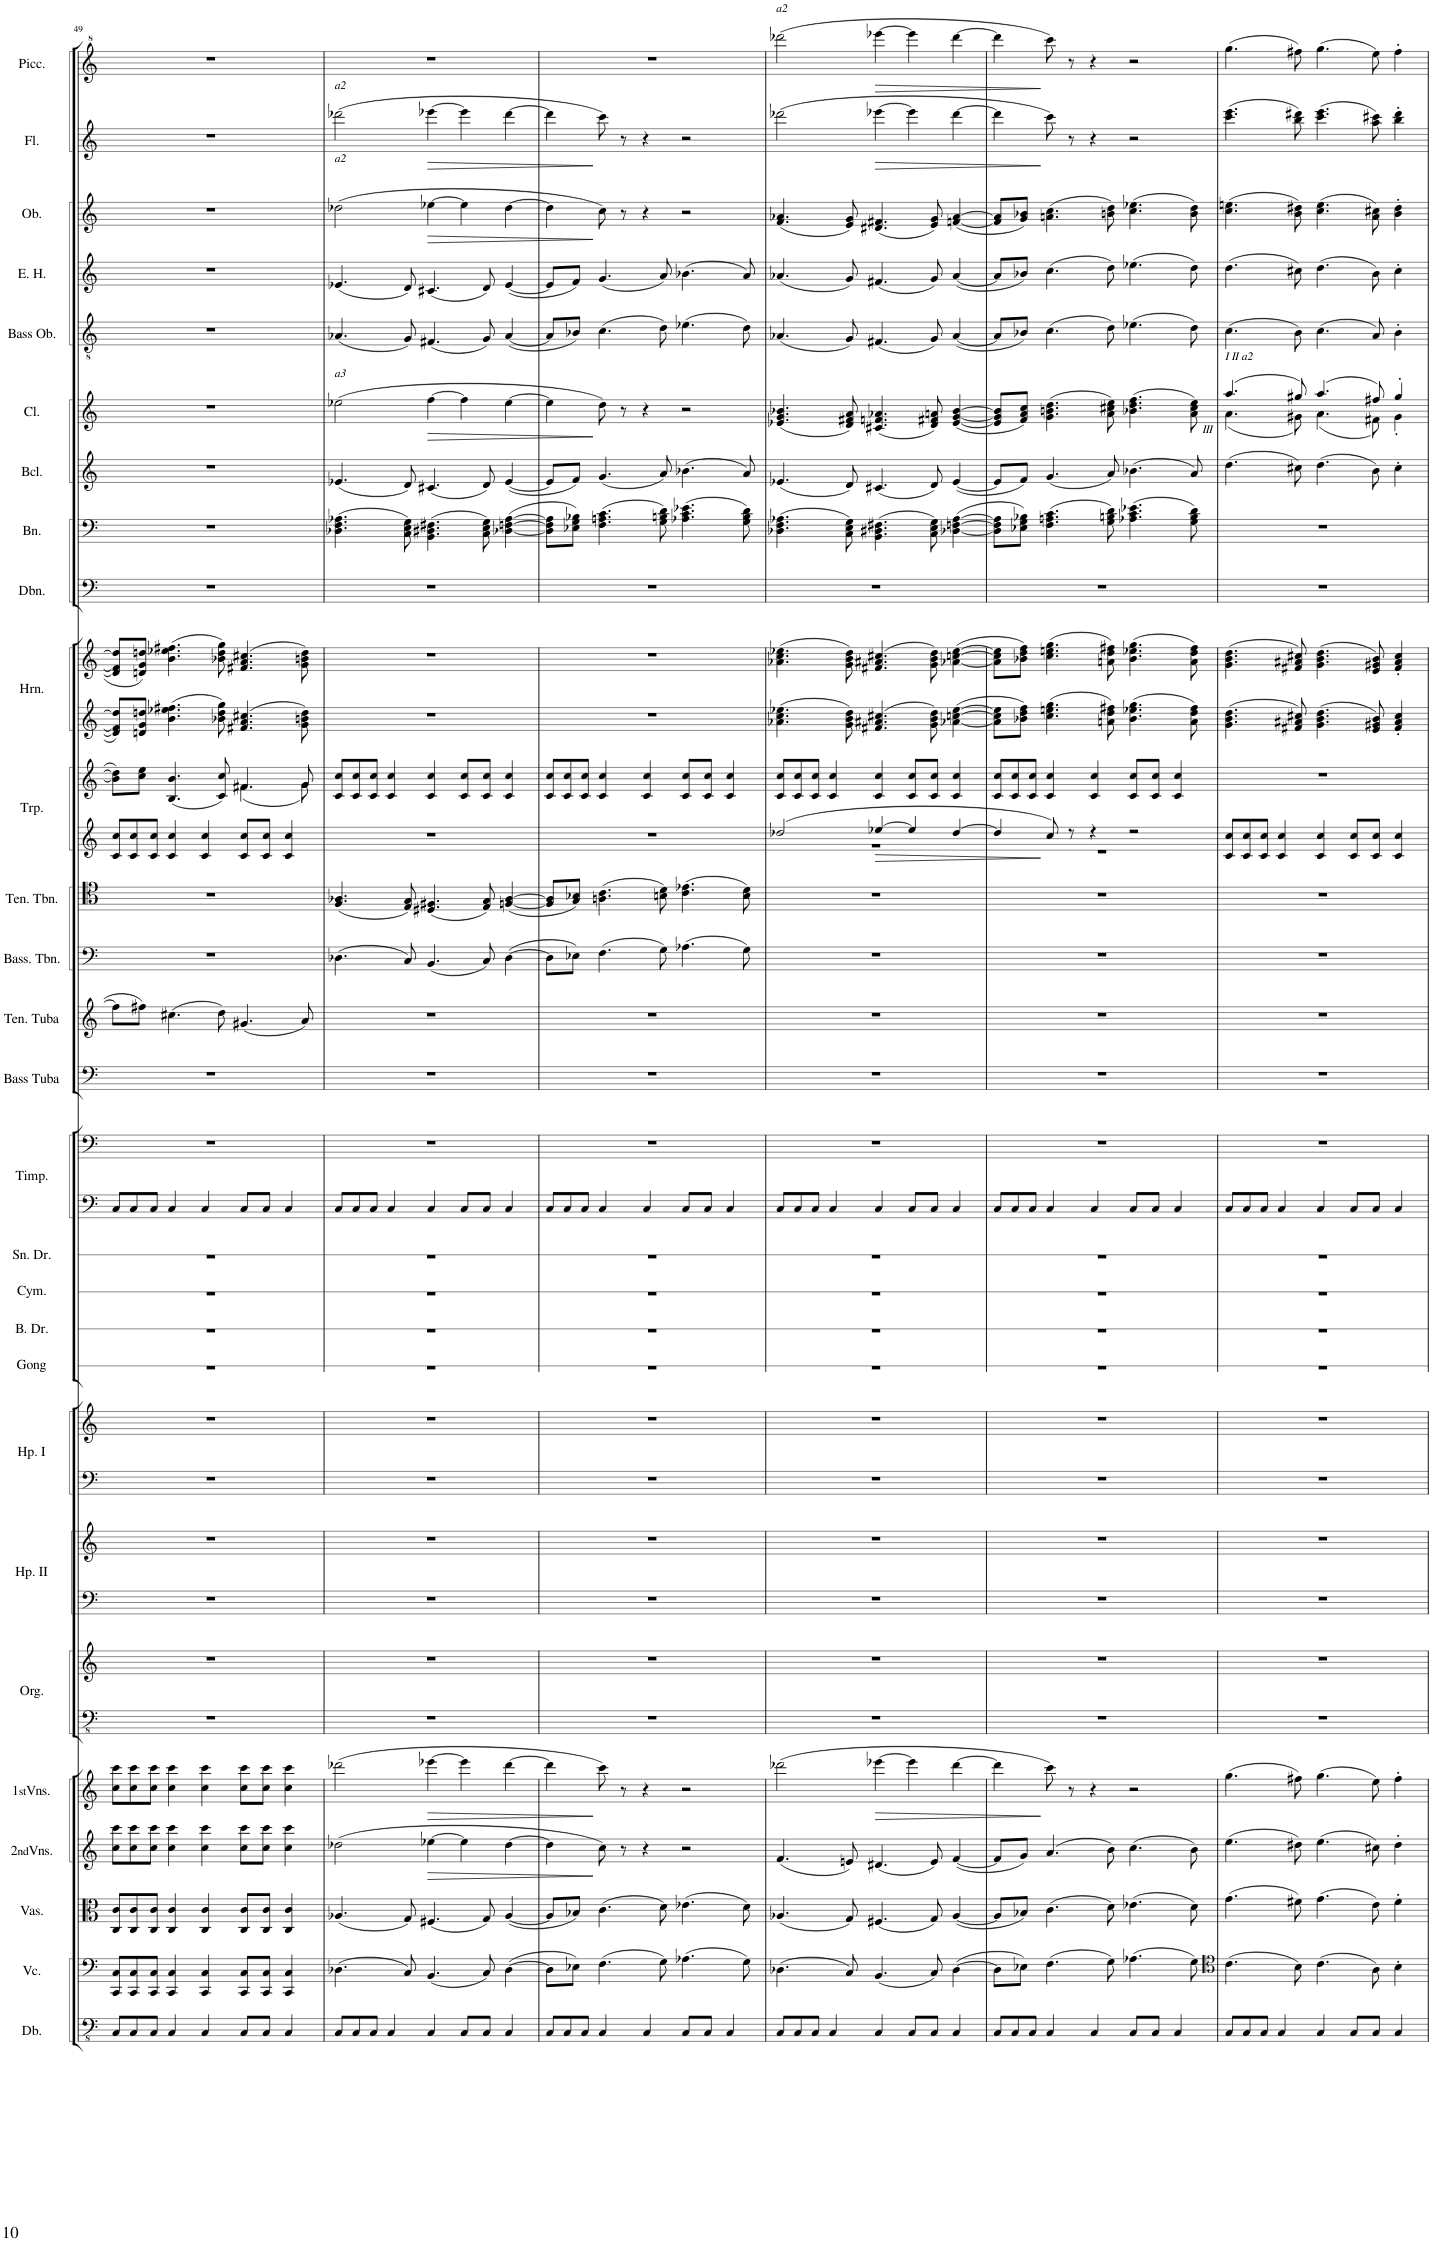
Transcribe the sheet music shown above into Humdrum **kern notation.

**kern	**kern	**kern	**kern	**kern	**dynam	**kern	**kern	**kern	**kern	**kern	**kern	**kern	**kern	**kern	**kern	**kern	**kern	**kern	**kern	**kern	**kern	**kern	**kern	**kern	**kern	**kern	**kern	**kern	**kern	**dynam	**kern	**kern	**kern	**dynam	**kern	**dynam	**kern	**dynam
*part34	*part33	*part32	*part31	*part30	*part30	*part29	*part28	*part27	*part26	*part25	*part24	*part23	*part22	*part21	*part20	*part19	*part18	*part17	*part16	*part15	*part14	*part13	*part12	*part11	*part10	*part9	*part8	*part7	*part6	*part6	*part5	*part4	*part3	*part3	*part2	*part2	*part1	*part1
*staff34	*staff33	*staff32	*staff31	*staff30	*staff30	*staff29	*staff28	*staff27	*staff26	*staff25	*staff24	*staff23	*staff22	*staff21	*staff20	*staff19	*staff18	*staff17	*staff16	*staff15	*staff14	*staff13	*staff12	*staff11	*staff10	*staff9	*staff8	*staff7	*staff6	*staff6	*staff5	*staff4	*staff3	*staff3	*staff2	*staff2	*staff1	*staff1
*I"Doublebasses	*I"Violoncellos	*I"Violas	*I"2ndViolins	*I"1stViolins	*	*I"Organ	*I"Organ	*I"Harp II	*I"Harp II	*I"Harp I	*I"Harp I	*I"Gong	*I"Bass Drum	*I"Cymbal	*I"Side Drum	*I"6 Timpani (two players)	*I"6 Timpani (two players)	*I"Bass Tuba	*I"Tenor Tuba in Bb	*I"Bass Trombone	*I"2 Tenor Trombones	*I"4 Trumpets in C	*I"4 Trumpets in C	*I"6 Horns in F	*I"6 Horns in F	*I"Double Bassoon	*I"3 Bassoons	*I"Bass Clarinet in Bb	*I"3 Clarinets in Bb	*	*I"Bass Oboe	*I"English Horn	*I"2 Oboes	*	*I"2 Flutes	*	*I"2 Piccolos	*
*I'Db.	*I'Vc.	*I'Vas.	*I'2ndVns.	*I'1stVns.	*	*I'Org.	*I'Org.	*I'Hp. II	*I'Hp. II	*I'Hp. I	*I'Hp. I	*I'Gong	*I'B. Dr.	*I'Cym.	*	*I'Timp.	*I'Timp.	*I'Bass Tuba	*I'Ten. Tuba	*I'Bass. Tbn.	*I'Ten. Tbn.	*I'Trp.	*I'Trp.	*I'Hrn.	*I'Hrn.	*I'Dbn.	*I'Bn.	*I'Bcl.	*I'Cl.	*	*I'Bass Ob.	*I'E. H.	*I'Ob.	*	*I'Fl.	*	*I'Picc.	*
!!LO:PB:g=z
*clefFv4	*clefF4	*clefC3	*clefG2	*clefG2	*	*clefFv4	*clefG2	*clefF4	*clefG2	*clefF4	*clefG2	*clefX	*clefX	*clefX	*clefX	*clefF4	*clefF4	*clefF4	*clefG2	*clefF4	*clefC4	*clefG2	*clefG2	*clefG2	*clefG2	*clefF4	*clefF4	*clefG2	*clefG2	*	*clefGv2	*clefG2	*clefG2	*	*clefG2	*	*clefG^2	*
*Trd7c12	*	*	*	*	*	*	*	*	*	*	*	*	*	*	*	*	*	*	*Trd8c14	*	*	*	*	*Trd4c7	*Trd4c7	*Trd7c12	*	*Trd8c14	*Trd1c2	*	*	*Trd4c7	*	*	*	*	*Trd-7c-12	*
*k[]	*k[]	*k[]	*k[]	*k[]	*	*k[]	*k[]	*k[]	*k[]	*k[]	*k[]	*k[]	*k[]	*k[]	*k[]	*k[]	*k[]	*k[]	*k[]	*k[]	*k[]	*k[]	*k[]	*k[]	*k[]	*k[]	*k[]	*k[]	*k[]	*	*k[]	*k[]	*k[]	*	*k[]	*	*k[]	*
*M5/4	*M5/4	*M5/4	*M5/4	*M5/4	*	*M5/4	*M5/4	*M5/4	*M5/4	*M5/4	*M5/4	*M5/4	*M5/4	*M5/4	*M5/4	*M5/4	*M5/4	*M5/4	*M5/4	*M5/4	*M5/4	*M5/4	*M5/4	*M5/4	*M5/4	*M5/4	*M5/4	*M5/4	*M5/4	*	*M5/4	*M5/4	*M5/4	*	*M5/4	*	*M5/4	*
*Xbrackettup	*	*	*Xbrackettup	*Xbrackettup	*	*	*	*	*	*	*	*	*	*	*	*Xbrackettup	*	*	*	*	*	*	*	*	*	*	*	*	*	*	*	*	*	*	*	*	*	*
=49	=49	=49	=49	=49	=49	=49	=49	=49	=49	=49	=49	=49	=49	=49	=49	=49	=49	=49	=49	=49	=49	=49	=49	=49	=49	=49	=49	=49	=49	=49	=49	=49	=49	=49	=49	=49	=49	=49
*	*	*	*	*	*	*	*	*	*	*	*	*	*	*	*	*	*	*	*	*	*	*	*^	*	*	*	*	*	*	*	*	*	*	*	*	*	*	*
12CC/L	12CC/ 12C/L	12C/ 12c/L	12cc\ 12ccc\L	12cc\ 12ccc\L	.	4%5r	4%5r	4%5r	4%5r	4%5r	4%5r	4%5r	4%5r	4%5r	4%5r	12C/L	4%5r	4%5r	8ff\L]	4%5r	4%5r	12c/ 12cc/L	8b\] 8dd#\]L	2.ryy	8d#/] 8f#/] 8dd#/]L	8d#/] 8f#/] 8dd#/]L	4%5r	4%5r	4%5r	4%5r	.	4%5r	4%5r	4%5r	.	4%5r	.	4%5r	.
12CC/	12CC/ 12C/	12C/ 12c/	12cc\ 12ccc\	12cc\ 12ccc\	.	.	.	.	.	.	.	.	.	.	.	12C/	.	.	.	.	.	12c/ 12cc/	.	.	.	.	.	.	.	.	.	.	.	.	.	.	.	.	.
.	.	.	.	.	.	.	.	.	.	.	.	.	.	.	.	.	.	.	8ff#X\J	.	.	.	8cc\ 8ee\J	.	8dn/ 8g/ 8ddn/J	8dn/ 8g/ 8ddn/J	.	.	.	.	.	.	.	.	.	.	.	.	.
12CC/J	12CC/ 12C/J	12C/ 12c/J	12cc\ 12ccc\J	12cc\ 12ccc\J	.	.	.	.	.	.	.	.	.	.	.	12C/J	.	.	.	.	.	12c/ 12cc/J	.	.	.	.	.	.	.	.	.	.	.	.	.	.	.	.	.
4CC/	4CC/ 4C/	4C/ 4c/	4cc\ 4ccc\	4cc\ 4ccc\	.	.	.	.	.	.	.	.	.	.	.	4C/	.	.	(4.cc#X\	.	.	4c/ 4cc/	(4.B/ 4.b/	.	4.b\ 4.ee-X\ 4.ff#X\	(4.b\ 4.ee-X\ 4.ff#X\	.	.	.	.	.	.	.	.	.	.	.	.	.
4CC/	4CC/ 4C/	4C/ 4c/	4cc\ 4ccc\	4cc\ 4ccc\	.	.	.	.	.	.	.	.	.	.	.	4C/	.	.	.	.	.	4c/ 4cc/	.	.	.	.	.	.	.	.	.	.	.	.	.	.	.	.	.
.	.	.	.	.	.	.	.	.	.	.	.	.	.	.	.	.	.	.	8dd\)	.	.	.	8c/ 8cc/)	.	8b-X\ 8dd\ 8gg\	8b-X\ 8dd\ 8gg\)	.	.	.	.	.	.	.	.	.	.	.	.	.
8CC/L	8CC/ 8C/L	8C/ 8c/L	8cc\ 8ccc\L	8cc\ 8ccc\L	.	.	.	.	.	.	.	.	.	.	.	8C/L	.	.	(4.g#X/	.	.	8c/ 8cc/L	4.f#X/	(4.f#\	4.f#X/ 4.a/ 4.cc#X/	(4.f#X/ 4.a/ 4.cc#X/	.	.	.	.	.	.	.	.	.	.	.	.	.
8CC/J	8CC/ 8C/J	8C/ 8c/J	8cc\ 8ccc\J	8cc\ 8ccc\J	.	.	.	.	.	.	.	.	.	.	.	8C/J	.	.	.	.	.	8c/ 8cc/J	.	.	.	.	.	.	.	.	.	.	.	.	.	.	.	.	.
4CC/	4CC/ 4C/	4C/ 4c/	4cc\ 4ccc\	4cc\ 4ccc\	.	.	.	.	.	.	.	.	.	.	.	4C/	.	.	.	.	.	4c/ 4cc/	.	.	.	.	.	.	.	.	.	.	.	.	.	.	.	.	.
.	.	.	.	.	.	.	.	.	.	.	.	.	.	.	.	.	.	.	8a/)	.	.	.	8g/	8g\)	8g\ 8bn\ 8dd\	8g\ 8bn\ 8dd\)	.	.	.	.	.	.	.	.	.	.	.	.	.
=50	=50	=50	=50	=50	=50	=50	=50	=50	=50	=50	=50	=50	=50	=50	=50	=50	=50	=50	=50	=50	=50	=50	=50	=50	=50	=50	=50	=50	=50	=50	=50	=50	=50	=50	=50	=50	=50	=50	=50
!	!	!	!	!	!	!	!	!	!	!	!	!	!	!	!	!	!	!	!	!	!	!	!	!	!	!	!	!	!	!	!	!	!	!	!	!LO:TX:a:i:t=a2	!	!	!
!	!	!	!	!	!	!	!	!	!	!	!	!	!	!	!	!	!	!	!	!	!	!	!	!	!	!	!	!	!	!	!	!	!	!LO:TX:a:i:t=a2	!	!	!	!	!
!	!	!	!	!	!	!	!	!	!	!	!	!	!	!	!	!	!	!	!	!	!	!	!	!	!	!	!	!	!	!LO:TX:a:i:t=a3	!	!	!	!	!	!	!	!	!
*	*	*	*	*	*	*	*	*	*	*	*	*	*	*	*	*	*	*	*	*	*	*	*v	*v	*	*	*	*	*	*	*	*	*	*	*	*	*	*	*
12CC/L	(4.D-X\	(4.A-X/	(2dd-X\	(2ddd-X\	.	4%5r	4%5r	4%5r	4%5r	4%5r	4%5r	4%5r	4%5r	4%5r	4%5r	12C/L	4%5r	4%5r	4%5r	(4.D-X\	(4.F/ 4.A-X/	4%5r	12c/ 12cc/L	4%5r	4%5r	4%5r	(4.D-X\ 4.F\ 4.A-X\	(4.e-X/	(2ee-X\	.	(4.A-X/	(4.e-X/	(2dd-X\	.	(2ddd-X\	.	4%5r	.
12CC/	.	.	.	.	.	.	.	.	.	.	.	.	.	.	.	12C/	.	.	.	.	.	.	12c/ 12cc/	.	.	.	.	.	.	.	.	.	.	.	.	.	.	.
12CC/J	.	.	.	.	.	.	.	.	.	.	.	.	.	.	.	12C/J	.	.	.	.	.	.	12c/ 12cc/J	.	.	.	.	.	.	.	.	.	.	.	.	.	.	.
4CC/	.	.	.	.	.	.	.	.	.	.	.	.	.	.	.	4C/	.	.	.	.	.	.	4c/ 4cc/	.	.	.	.	.	.	.	.	.	.	.	.	.	.	.
.	8C/)	8G/)	.	.	.	.	.	.	.	.	.	.	.	.	.	.	.	.	.	8C/)	8E/ 8G/)	.	.	.	.	.	8C\ 8E\ 8G\)	8d/)	.	.	8G/)	8d/)	.	.	.	.	.	.
!	!	!	!	!	!LO:HP:b	!	!	!	!	!	!	!	!	!	!	!	!	!	!	!	!	!	!	!	!	!	!	!	!	!LO:HP:b	!	!	!	!LO:HP:b	!	!LO:HP:b	!	!
4CC/	(4.BB/	(4.F#X/	[4ee-X\	[4eee-X\	>	.	.	.	.	.	.	.	.	.	.	4C/	.	.	.	(4.BB/	(4.D#X/ 4.F#X/	.	4c/ 4cc/	.	.	.	(4.BB\ 4.D#X\ 4.F#X\	(4.c#X/	[4ff\	>	(4.F#X/	(4.c#X/	[4ee-X\	>	[4eee-X\	>	.	.
8CC/L	.	.	4ee-\]	4eee-\]	.	.	.	.	.	.	.	.	.	.	.	8C/L	.	.	.	.	.	.	8c/ 8cc/L	.	.	.	.	.	4ff\]	.	.	.	4ee-\]	.	4eee-\]	.	.	.
8CC/J	8C/)	8G/)	.	.	.	.	.	.	.	.	.	.	.	.	.	8C/J	.	.	.	8C/)	8E/ 8G/)	.	8c/ 8cc/J	.	.	.	8C\ 8E\ 8G\)	8d/)	.	.	8G/)	8d/)	.	.	.	.	.	.
4CC/	([4D-\	([4A-/	[4dd-\	[4ddd-\	.	.	.	.	.	.	.	.	.	.	.	4C/	.	.	.	([4D-\	([4Fn/ [4A-/	.	4c/ 4cc/	.	.	.	([4D-X\ [4Fn\ [4A-\	([4e-/	[4ee-\	.	([4A-/	([4e-/	[4dd-\	.	[4ddd-\	.	.	.
=51	=51	=51	=51	=51	=51	=51	=51	=51	=51	=51	=51	=51	=51	=51	=51	=51	=51	=51	=51	=51	=51	=51	=51	=51	=51	=51	=51	=51	=51	=51	=51	=51	=51	=51	=51	=51	=51	=51
12CC/L	8D-\L]	8A-/L]	4dd-\]	4ddd-\]	.	4%5r	4%5r	4%5r	4%5r	4%5r	4%5r	4%5r	4%5r	4%5r	4%5r	12C/L	4%5r	4%5r	4%5r	8D-\L]	8F/] 8A-/]L	4%5r	12c/ 12cc/L	4%5r	4%5r	4%5r	8D-\] 8F\] 8A-\]L	8e-/L]	4ee-\]	.	8A-/L]	8e-/L]	4dd-\]	.	4ddd-\]	.	4%5r	.
12CC/	.	.	.	.	.	.	.	.	.	.	.	.	.	.	.	12C/	.	.	.	.	.	.	12c/ 12cc/	.	.	.	.	.	.	.	.	.	.	.	.	.	.	.
.	8E-X\J)	8B-X/J)	.	.	.	.	.	.	.	.	.	.	.	.	.	.	.	.	.	8E-X\J)	8G/ 8B-X/J)	.	.	.	.	.	8E-X\ 8G\ 8B-X\J)	8f/J)	.	.	8B-X/J)	8f/J)	.	.	.	.	.	.
12CC/J	.	.	.	.	.	.	.	.	.	.	.	.	.	.	.	12C/J	.	.	.	.	.	.	12c/ 12cc/J	.	.	.	.	.	.	.	.	.	.	.	.	.	.	.
4CC/	(4.F\	(4.c\	8cc\)	8ccc\)	.	.	.	.	.	.	.	.	.	.	.	4C/	.	.	.	(4.F\	(4.An\ 4.c\	.	4c/ 4cc/	.	.	.	(4.F\ 4.An\ 4.c\	(4.g/	8dd\)	]	(4.c\	(4.g/	8cc\)	]	8ccc\)	]	.	.
.	.	.	8r	8r	.	.	.	.	.	.	.	.	.	.	.	.	.	.	.	.	.	.	.	.	.	.	.	.	8r	.	.	.	8r	.	8r	.	.	.
4CC/	.	.	4r	4r	.	.	.	.	.	.	.	.	.	.	.	4C/	.	.	.	.	.	.	4c/ 4cc/	.	.	.	.	.	4r	.	.	.	4r	.	4r	.	.	.
.	8G\)	8d\)	.	.	.	.	.	.	.	.	.	.	.	.	.	.	.	.	.	8G\)	8Bn\ 8d\)	.	.	.	.	.	8G\ 8Bn\ 8d\)	8a/)	.	.	8d\)	8a/)	.	.	.	.	.	.
8CC/L	(4.A-X\	(4.e-X\	2r	2r	.	.	.	.	.	.	.	.	.	.	.	8C/L	.	.	.	(4.A-X\	(4.c\ 4.e-X\	.	8c/ 8cc/L	.	.	.	(4.A-X\ 4.c\ 4.e-X\	(4.b-X\	2r	.	(4.e-X\	(4.b-X\	2r	.	2r	.	.	.
8CC/J	.	.	.	.	.	.	.	.	.	.	.	.	.	.	.	8C/J	.	.	.	.	.	.	8c/ 8cc/J	.	.	.	.	.	.	.	.	.	.	.	.	.	.	.
4CC/	.	.	.	.	.	.	.	.	.	.	.	.	.	.	.	4C/	.	.	.	.	.	.	4c/ 4cc/	.	.	.	.	.	.	.	.	.	.	.	.	.	.	.
.	8G\)	8d\)	.	.	.	.	.	.	.	.	.	.	.	.	.	.	.	.	.	8G\)	8B\ 8d\)	.	.	.	.	.	8G\ 8B\ 8d\)	8a/)	.	.	8d\)	8a/)	.	.	.	.	.	.
=52	=52	=52	=52	=52	=52	=52	=52	=52	=52	=52	=52	=52	=52	=52	=52	=52	=52	=52	=52	=52	=52	=52	=52	=52	=52	=52	=52	=52	=52	=52	=52	=52	=52	=52	=52	=52	=52	=52
*	*	*	*	*	*	*	*	*	*	*	*	*	*	*	*	*	*	*	*	*	*	*^	*	*	*	*	*	*	*	*	*	*	*	*	*	*	*	*
!	!	!	!	!	!	!	!	!	!	!	!	!	!	!	!	!	!	!	!	!	!	!	!	!	!	!	!	!	!	!	!	!	!	!	!	!	!	!LO:TX:a:i:t=a2	!
12CC/L	(4.D-X\	(4.A-X/	(4.f/	(2ddd-X\	.	4%5r	4%5r	4%5r	4%5r	4%5r	4%5r	4%5r	4%5r	4%5r	4%5r	12C/L	4%5r	4%5r	4%5r	4%5r	4%5r	2dd-X/	4%5r	12c/ 12cc/L	4.a-X\ 4.cc\ 4.ee-X\	(4.a-X\ 4.cc\ 4.ee-X\	4%5r	(4.D-X\ 4.F\ 4.A-X\	(4.e-X/	(4.e-X/ 4.g/ 4.b-X/	.	(4.A-X/	(4.a-X/	(4.f/ 4.a-X/	.	(2ddd-X\	.	(2dddd-X\	.
12CC/	.	.	.	.	.	.	.	.	.	.	.	.	.	.	.	12C/	.	.	.	.	.	.	.	12c/ 12cc/	.	.	.	.	.	.	.	.	.	.	.	.	.	.	.
12CC/J	.	.	.	.	.	.	.	.	.	.	.	.	.	.	.	12C/J	.	.	.	.	.	.	.	12c/ 12cc/J	.	.	.	.	.	.	.	.	.	.	.	.	.	.	.
4CC/	.	.	.	.	.	.	.	.	.	.	.	.	.	.	.	4C/	.	.	.	.	.	.	.	4c/ 4cc/	.	.	.	.	.	.	.	.	.	.	.	.	.	.	.
.	8C/)	8G/)	8en/)	.	.	.	.	.	.	.	.	.	.	.	.	.	.	.	.	.	.	.	.	.	8g\ 8b\ 8dd\	8g\ 8b\ 8dd\)	.	8C\ 8E\ 8G\)	8d/)	8d/ 8f#X/ 8a/)	.	8G/)	8g/)	8e/ 8g/)	.	.	.	.	.
!	!	!	!	!	!	!	!	!	!	!	!	!	!	!	!	!	!	!	!	!	!	!	!	!	!	!	!	!	!	!	!	!	!	!	!	!	!LO:HP:b	!	!LO:HP:b
4CC/	(4.BB/	(4.F#X/	(4.d#X/	[4eee-X\	.	.	.	.	.	.	.	.	.	.	.	4C/	.	.	.	.	.	[4ee-X/	.	4c/ 4cc/	4.f#X/ 4.a#X/ 4.cc#X/	(4.f#X/ 4.a#X/ 4.cc#X/	.	(4.BB\ 4.D#X\ 4.F#X\	(4.c#X/	(4.c#X/ 4.fn/ 4.a-X/	.	(4.F#X/	(4.f#X/	(4.d#X/ 4.f#X/	.	[4eee-X\	>	[4eeee-X\	>
8CC/L	.	.	.	4eee-\]	.	.	.	.	.	.	.	.	.	.	.	8C/L	.	.	.	.	.	4ee-/]	.	8c/ 8cc/L	.	.	.	.	.	.	.	.	.	.	.	4eee-\]	.	4eeee-\]	.
8CC/J	8C/)	8G/)	8e/)	.	.	.	.	.	.	.	.	.	.	.	.	8C/J	.	.	.	.	.	.	.	8c/ 8cc/J	8g\ 8b\ 8dd\	8g\ 8b\ 8dd\)	.	8C\ 8E\ 8G\)	8d/)	8d/ 8f#X/ 8an/)	.	8G/)	8g/)	8e/ 8g/)	.	.	.	.	.
4CC/	([4D-\	([4A-/	([4f/	[4ddd-\	.	.	.	.	.	.	.	.	.	.	.	4C/	.	.	.	.	.	[4dd-/	.	4c/ 4cc/	[4a-X\ [4ccn\ [4ee-\	([4a-X\ [4ccn\ [4ee-\	.	([4D-X\ [4Fn\ [4A-\	([4e-/	([4e-/ [4g/ [4b-/	.	([4A-/	([4a-/	([4fn/ [4a-/	.	[4ddd-\	.	[4dddd-\	.
=53	=53	=53	=53	=53	=53	=53	=53	=53	=53	=53	=53	=53	=53	=53	=53	=53	=53	=53	=53	=53	=53	=53	=53	=53	=53	=53	=53	=53	=53	=53	=53	=53	=53	=53	=53	=53	=53	=53	=53
12CC/L	8D-\L]	8A-/L]	8f/L]	4ddd-\]	.	4%5r	4%5r	4%5r	4%5r	4%5r	4%5r	4%5r	4%5r	4%5r	4%5r	12C/L	4%5r	4%5r	4%5r	4%5r	4%5r	4dd-/]	4%5r	12c/ 12cc/L	8a-\] 8cc\] 8ee-\]L	8a-\] 8cc\] 8ee-\]L	4%5r	8D-\] 8F\] 8A-\]L	8e-/L]	8e-/] 8g/] 8b-/]L	.	8A-/L]	8a-/L]	8f/] 8a-/]L	.	4ddd-\]	.	4dddd-\]	.
12CC/	.	.	.	.	.	.	.	.	.	.	.	.	.	.	.	12C/	.	.	.	.	.	.	.	12c/ 12cc/	.	.	.	.	.	.	.	.	.	.	.	.	.	.	.
.	8E-X\J)	8B-X/J)	8g/J)	.	.	.	.	.	.	.	.	.	.	.	.	.	.	.	.	.	.	.	.	.	8b-X\ 8dd\ 8ff\J	8b-X\ 8dd\ 8ff\J)	.	8E-X\ 8G\ 8B-X\J)	8f/J)	8f/ 8a/ 8cc/J)	.	8B-X/J)	8b-X/J)	8g/ 8b-X/J)	.	.	.	.	.
12CC/J	.	.	.	.	.	.	.	.	.	.	.	.	.	.	.	12C/J	.	.	.	.	.	.	.	12c/ 12cc/J	.	.	.	.	.	.	.	.	.	.	.	.	.	.	.
4CC/	(4.F\	(4.c\	(4.a/	8ccc\)	]	.	.	.	.	.	.	.	.	.	.	4C/	.	.	.	.	.	8cc/	.	4c/ 4cc/	4.cc\ 4.een\ 4.gg\	(4.cc\ 4.een\ 4.gg\	.	(4.F\ 4.An\ 4.c\	(4.g/	(4.g\ 4.bn\ 4.dd\	.	(4.c\	(4.cc\	(4.an\ 4.cc\	.	8ccc\)	]	8cccc\)	]
.	.	.	.	8r	.	.	.	.	.	.	.	.	.	.	.	.	.	.	.	.	.	8r	.	.	.	.	.	.	.	.	.	.	.	.	.	8r	.	8r	.
4CC/	.	.	.	4r	.	.	.	.	.	.	.	.	.	.	.	4C/	.	.	.	.	.	4r	.	4c/ 4cc/	.	.	.	.	.	.	.	.	.	.	.	4r	.	4r	.
.	8G\)	8d\)	8b\)	.	.	.	.	.	.	.	.	.	.	.	.	.	.	.	.	.	.	.	.	.	8an\ 8dd\ 8ff#X\	8an\ 8dd\ 8ff#X\)	.	8G\ 8Bn\ 8d\)	8a/)	8a\ 8cc#X\ 8ee\)	.	8d\)	8dd\)	8bn\ 8dd\)	.	.	.	.	.
8CC/L	(4.A-X\	(4.e-X\	(4.cc\	2r	.	.	.	.	.	.	.	.	.	.	.	8C/L	.	.	.	.	.	2r	.	8c/ 8cc/L	4.b-\ 4.ee-X\ 4.gg\	(4.b-\ 4.ee-X\ 4.gg\	.	(4.A-X\ 4.c\ 4.e-X\	(4.b-X\	(4.b-X\ 4.dd\ 4.ff\	.	(4.e-X\	(4.ee-X\	(4.cc\ 4.ee-X\	.	2r	.	2r	.
8CC/J	.	.	.	.	.	.	.	.	.	.	.	.	.	.	.	8C/J	.	.	.	.	.	.	.	8c/ 8cc/J	.	.	.	.	.	.	.	.	.	.	.	.	.	.	.
4CC/	.	.	.	.	.	.	.	.	.	.	.	.	.	.	.	4C/	.	.	.	.	.	.	.	4c/ 4cc/	.	.	.	.	.	.	.	.	.	.	.	.	.	.	.
.	8G\)	8d\)	8b\)	.	.	.	.	.	.	.	.	.	.	.	.	.	.	.	.	.	.	.	.	.	8a\ 8dd\ 8ff#\	8a\ 8dd\ 8ff#\)	.	8G\ 8B\ 8d\)	8a/)	8a\ 8cc#\ 8ee\)	.	8d\)	8dd\)	8b\ 8dd\)	.	.	.	.	.
*	*	*	*	*	*	*	*	*	*	*	*	*	*	*	*	*	*	*	*	*	*	*v	*v	*	*	*	*	*	*	*	*	*	*	*	*	*	*	*	*
=54	=54	=54	=54	=54	=54	=54	=54	=54	=54	=54	=54	=54	=54	=54	=54	=54	=54	=54	=54	=54	=54	=54	=54	=54	=54	=54	=54	=54	=54	=54	=54	=54	=54	=54	=54	=54	=54	=54
*	*clefC4	*	*	*	*	*	*	*	*	*	*	*	*	*	*	*	*	*	*	*	*	*	*	*	*	*	*	*	*	*	*	*	*	*	*	*	*	*
*	*	*	*	*	*	*	*	*	*	*	*	*	*	*	*	*	*	*	*	*	*	*	*	*	*	*	*	*	*^	*	*	*	*	*	*	*	*	*
!	!	!	!	!	!	!	!	!	!	!	!	!	!	!	!	!	!	!	!	!	!	!	!	!	!	!	!	!	!LO:TX:a:i:t=I II a2	!	!	!	!	!	!	!	!	!	!
!	!	!	!	!	!	!	!	!	!	!	!	!	!	!	!	!	!	!	!	!	!	!	!	!	!	!	!	!	!LO:TX:b:i:t=III	!	!	!	!	!	!	!	!	!	!
12CC/L	(4.c\	(4.g\	(4.ee\	(4.gg\	.	4%5r	4%5r	4%5r	4%5r	4%5r	4%5r	4%5r	4%5r	4%5r	4%5r	12C/L	4%5r	4%5r	4%5r	4%5r	4%5r	12c/ 12cc/L	4%5r	4.g\ 4.b\ 4.dd\	(4.g\ 4.b\ 4.dd\	4%5r	4%5r	(4.dd\	(4.aa/	(4.a\	.	(4.c\	(4.dd\	(4.cc\ 4.een\	.	(4.ccc\ 4.eee\	.	(4.ggg\	.
12CC/	.	.	.	.	.	.	.	.	.	.	.	.	.	.	.	12C/	.	.	.	.	.	12c/ 12cc/	.	.	.	.	.	.	.	.	.	.	.	.	.	.	.	.	.
12CC/J	.	.	.	.	.	.	.	.	.	.	.	.	.	.	.	12C/J	.	.	.	.	.	12c/ 12cc/J	.	.	.	.	.	.	.	.	.	.	.	.	.	.	.	.	.
4CC/	.	.	.	.	.	.	.	.	.	.	.	.	.	.	.	4C/	.	.	.	.	.	4c/ 4cc/	.	.	.	.	.	.	.	.	.	.	.	.	.	.	.	.	.
.	8B\)	8f#X\)	8dd#X\)	8ff#X\)	.	.	.	.	.	.	.	.	.	.	.	.	.	.	.	.	.	.	.	8f#X/ 8a#X/ 8cc#X/	8f#X/ 8a#X/ 8cc#X/)	.	.	8cc#X\)	8gg#X/)	8g#X\)	.	8B\)	8cc#X\)	8b\ 8dd#X\)	.	8bb\ 8ddd#X\)	.	8fff#X\)	.
4CC/	(4.c\	(4.g\	(4.ee\	(4.gg\	.	.	.	.	.	.	.	.	.	.	.	4C/	.	.	.	.	.	4c/ 4cc/	.	4.g\ 4.b\ 4.dd\	(4.g\ 4.b\ 4.dd\	.	.	(4.dd\	(4.aa/	(4.a\	.	(4.c\	(4.dd\	(4.cc\ 4.ee\	.	(4.ccc\ 4.eee\	.	(4.ggg\	.
8CC/L	.	.	.	.	.	.	.	.	.	.	.	.	.	.	.	8C/L	.	.	.	.	.	8c/ 8cc/L	.	.	.	.	.	.	.	.	.	.	.	.	.	.	.	.	.
8CC/J	8A\)	8e\)	8cc#X\)	8ee\)	.	.	.	.	.	.	.	.	.	.	.	8C/J	.	.	.	.	.	8c/ 8cc/J	.	8e/ 8g#X/ 8b/	8e/ 8g#X/ 8b/)	.	.	8b\)	8ff#X/)	8f#X\)	.	8A/)	8b\)	8a\ 8cc#X\)	.	8aa\ 8ccc#X\)	.	8eee\)	.
4CC/	4B'\	4f#'\	4dd#'\	4ff#'\	.	.	.	.	.	.	.	.	.	.	.	4C/	.	.	.	.	.	4c/ 4cc/	.	4f#/' 4a#/' 4cc#/'	4f#/' 4a#/' 4cc#/'	.	.	4cc#'\	4gg#'/	4g#'\	.	4B'\	4cc#'\	4b\' 4dd#\'	.	4bb\' 4ddd#\'	.	4fff#'\	.
*	*	*	*	*	*	*	*	*	*	*	*	*	*	*	*	*	*	*	*	*	*	*	*	*	*	*	*	*	*v	*v	*	*	*	*	*	*	*	*	*
=	=	=	=	=	=	=	=	=	=	=	=	=	=	=	=	=	=	=	=	=	=	=	=	=	=	=	=	=	=	=	=	=	=	=	=	=	=	=
*-	*-	*-	*-	*-	*-	*-	*-	*-	*-	*-	*-	*-	*-	*-	*-	*-	*-	*-	*-	*-	*-	*-	*-	*-	*-	*-	*-	*-	*-	*-	*-	*-	*-	*-	*-	*-	*-	*-
